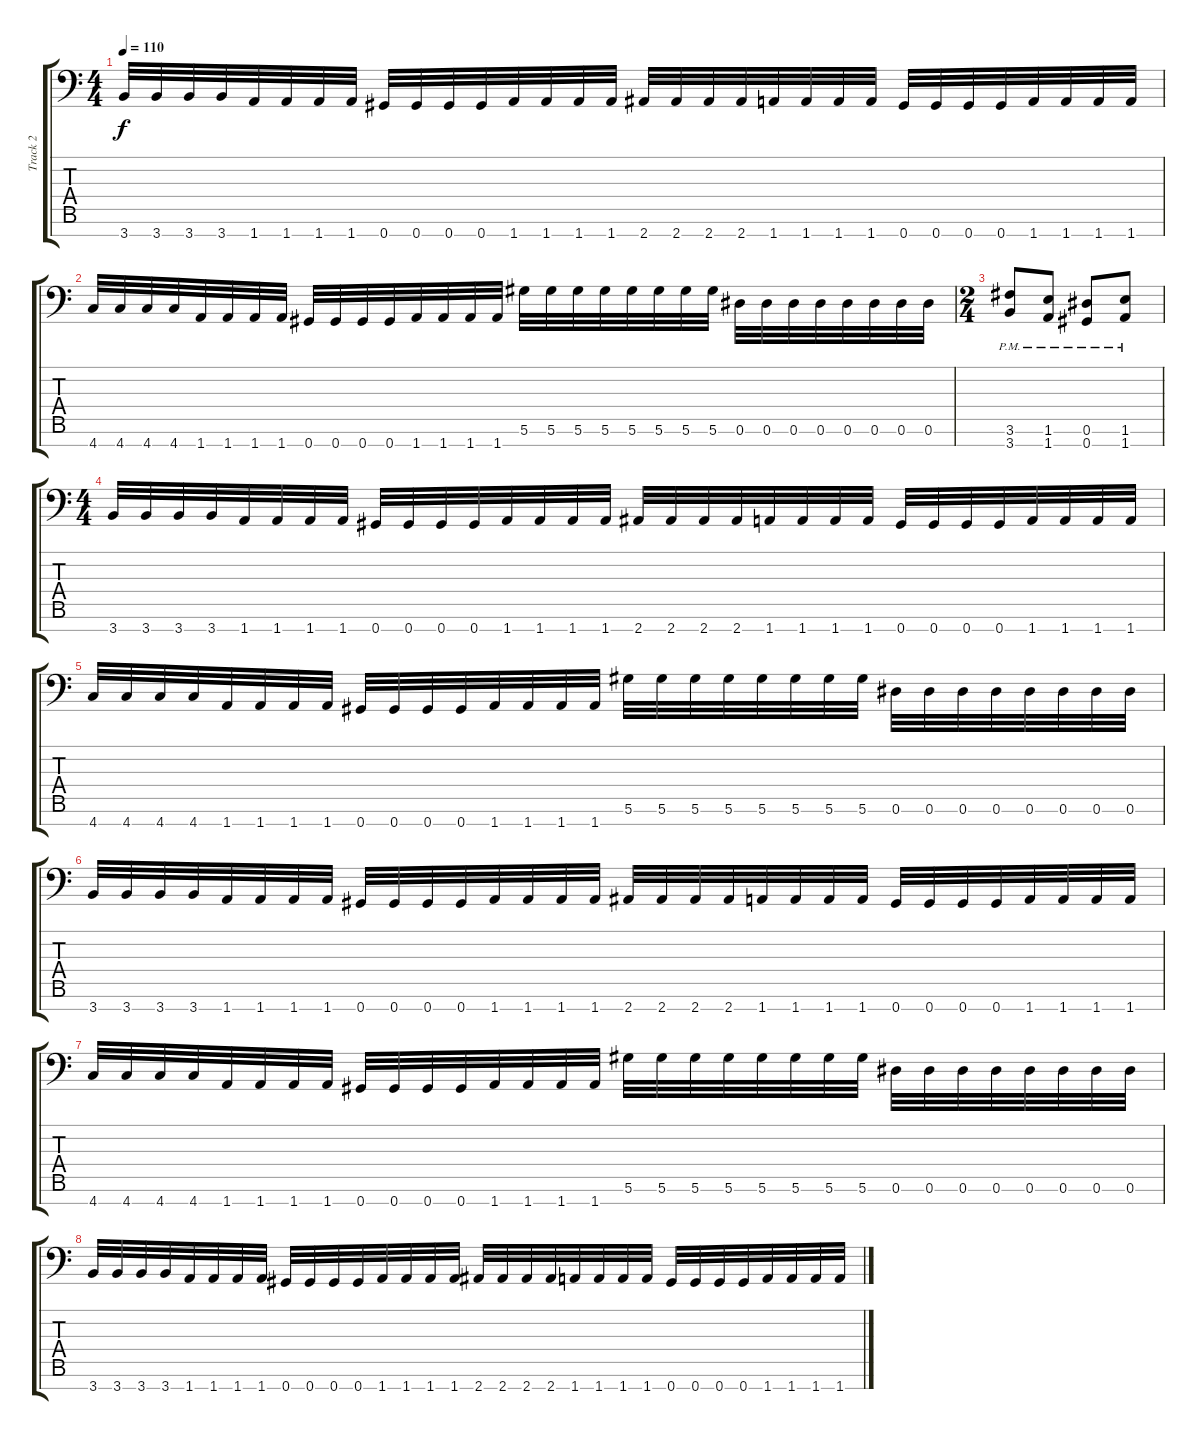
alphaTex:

\track ("Track 2" "Track 2") {instrument overdrivenguitar}
\staff {score tabs}
\tuning (Eb4 Bb3 Gb3 Db3 Ab2 Eb2 Ab1) {hide}
\ts (4 4)
\tempo 110
\clef f4
\ks c
3.7.32{dy f} 3.7.32 3.7.32 3.7.32 1.7.32 1.7.32 1.7.32 1.7.32 0.7.32 0.7.32 0.7.32 0.7.32 1.7.32 1.7.32 1.7.32 1.7.32 2.7.32 2.7.32 2.7.32 2.7.32 1.7.32 1.7.32 1.7.32 1.7.32 0.7.32 0.7.32 0.7.32 0.7.32 1.7.32 1.7.32 1.7.32 1.7.32 |
4.7.32 4.7.32 4.7.32 4.7.32 1.7.32 1.7.32 1.7.32 1.7.32 0.7.32 0.7.32 0.7.32 0.7.32 1.7.32 1.7.32 1.7.32 1.7.32 5.6.32 5.6.32 5.6.32 5.6.32 5.6.32 5.6.32 5.6.32 5.6.32 0.6.32 0.6.32 0.6.32 0.6.32 0.6.32 0.6.32 0.6.32 0.6.32 |
\ts (2 4)
(3.6{pm} 3.7{pm}).8 (1.6{pm} 1.7{pm}).8 (0.6{pm} 0.7{pm}).8 (1.6{pm} 1.7{pm}).8 |
\ts (4 4)
3.7.32 3.7.32 3.7.32 3.7.32 1.7.32 1.7.32 1.7.32 1.7.32 0.7.32 0.7.32 0.7.32 0.7.32 1.7.32 1.7.32 1.7.32 1.7.32 2.7.32 2.7.32 2.7.32 2.7.32 1.7.32 1.7.32 1.7.32 1.7.32 0.7.32 0.7.32 0.7.32 0.7.32 1.7.32 1.7.32 1.7.32 1.7.32 |
4.7.32 4.7.32 4.7.32 4.7.32 1.7.32 1.7.32 1.7.32 1.7.32 0.7.32 0.7.32 0.7.32 0.7.32 1.7.32 1.7.32 1.7.32 1.7.32 5.6.32 5.6.32 5.6.32 5.6.32 5.6.32 5.6.32 5.6.32 5.6.32 0.6.32 0.6.32 0.6.32 0.6.32 0.6.32 0.6.32 0.6.32 0.6.32 |
3.7.32 3.7.32 3.7.32 3.7.32 1.7.32 1.7.32 1.7.32 1.7.32 0.7.32 0.7.32 0.7.32 0.7.32 1.7.32 1.7.32 1.7.32 1.7.32 2.7.32 2.7.32 2.7.32 2.7.32 1.7.32 1.7.32 1.7.32 1.7.32 0.7.32 0.7.32 0.7.32 0.7.32 1.7.32 1.7.32 1.7.32 1.7.32 |
4.7.32 4.7.32 4.7.32 4.7.32 1.7.32 1.7.32 1.7.32 1.7.32 0.7.32 0.7.32 0.7.32 0.7.32 1.7.32 1.7.32 1.7.32 1.7.32 5.6.32 5.6.32 5.6.32 5.6.32 5.6.32 5.6.32 5.6.32 5.6.32 0.6.32 0.6.32 0.6.32 0.6.32 0.6.32 0.6.32 0.6.32 0.6.32 |
3.7.32 3.7.32 3.7.32 3.7.32 1.7.32 1.7.32 1.7.32 1.7.32 0.7.32 0.7.32 0.7.32 0.7.32 1.7.32 1.7.32 1.7.32 1.7.32 2.7.32 2.7.32 2.7.32 2.7.32 1.7.32 1.7.32 1.7.32 1.7.32 0.7.32 0.7.32 0.7.32 0.7.32 1.7.32 1.7.32 1.7.32 1.7.32
